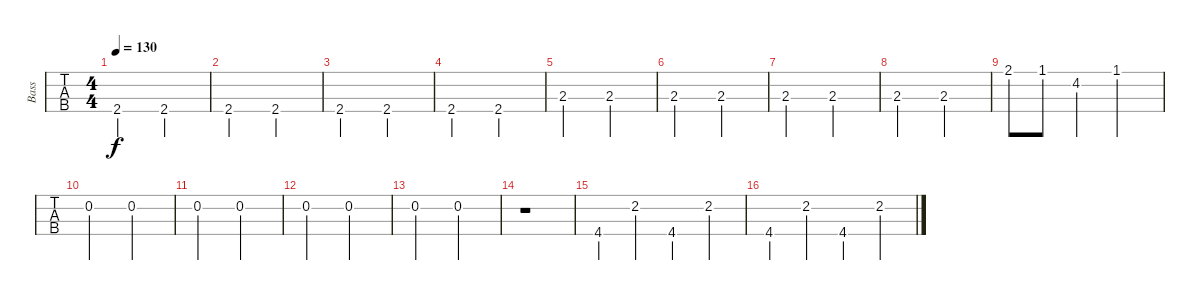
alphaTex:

\track ("Bass" "Bass") {instrument electricbasspick}
\staff {tabs}
\tuning (Eb2 Bb1 F1 C1) {hide}
\ts (4 4)
\tempo 130
\clef f4
\ks c
2.4.2{dy f instrument electricbasspick} 2.4.2 |
2.4.2 2.4.2 |
2.4.2 2.4.2 |
2.4.2 2.4.2 |
2.3.2 2.3.2 |
2.3.2 2.3.2 |
2.3.2 2.3.2 |
2.3.2 2.3.2 |
2.1.8 1.1.8 4.2.4 1.1.2 |
0.2.2 0.2.2 |
0.2.2 0.2.2 |
0.2.2 0.2.2 |
0.2.2 0.2.2 |
r.1 |
4.4.4 2.2.4 4.4.4 2.2.4 |
4.4.4 2.2.4 4.4.4 2.2.4
